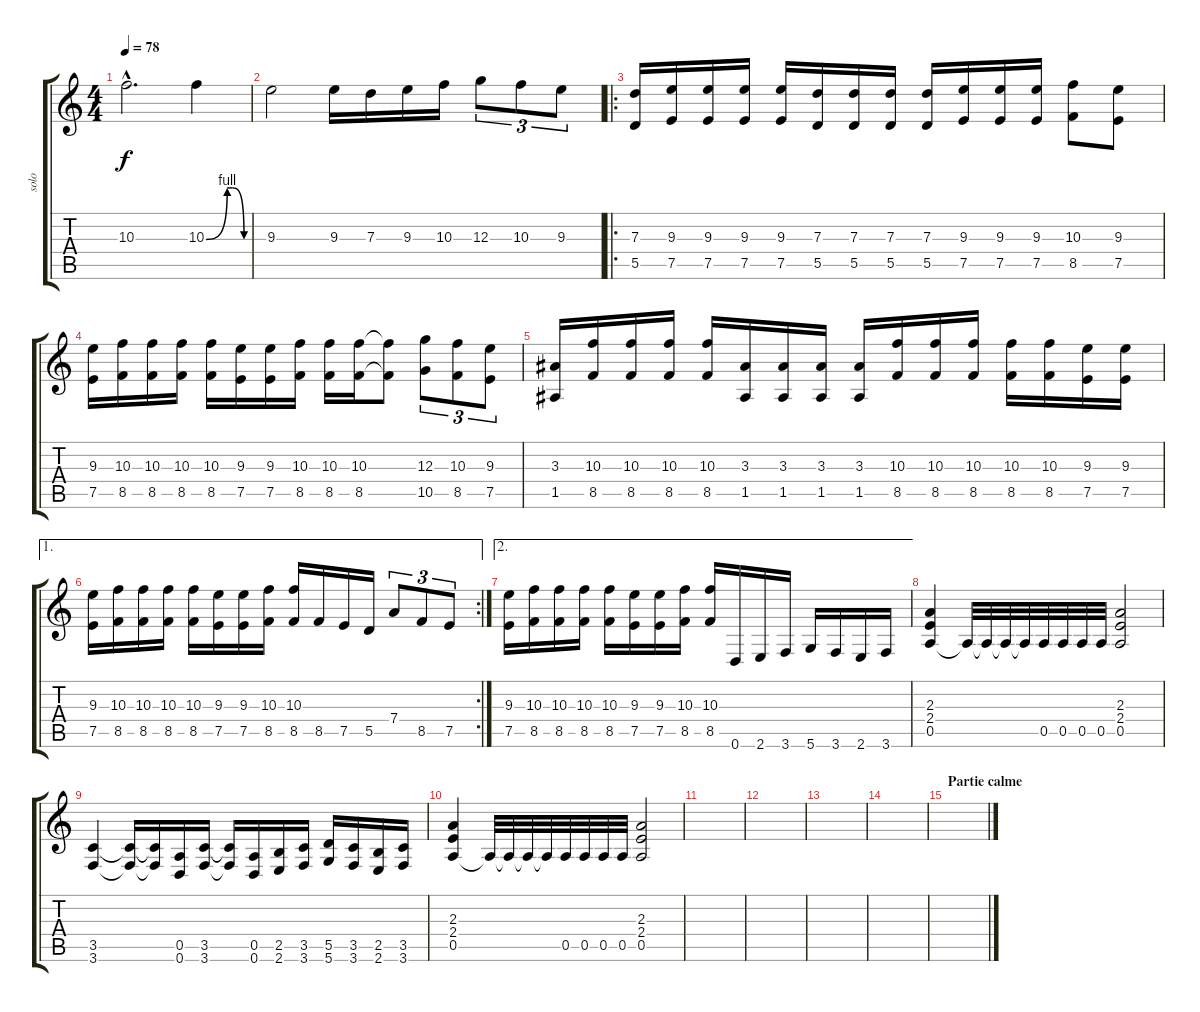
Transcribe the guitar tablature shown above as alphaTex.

\track ("solo" "solo") {instrument distortionguitar}
\staff {score tabs}
\tuning (E4 B3 G3 D3 A2 D2) {hide}
\ts (4 4)
\tempo 78
\clef g2
\ks c
10.3{hac}.2{d dy f} 10.3{be (custom 0 0 30 4 34 4 37 4 54 0 60 0)}.4 |
9.3.2 9.3.16 7.3.16 9.3.16 10.3.16 12.3.8{tu (3 2)} 10.3.8{tu (3 2)} 9.3.8{tu (3 2)} |
\ro
(7.3 5.5).16 (9.3 7.5).16 (9.3 7.5).16 (9.3 7.5).16 (9.3 7.5).16 (7.3 5.5).16 (7.3 5.5).16 (7.3 5.5).16 (7.3 5.5).16 (9.3 7.5).16 (9.3 7.5).16 (9.3 7.5).16 (10.3 8.5).8 (9.3 7.5).8 |
(9.3 7.5).16 (10.3 8.5).16 (10.3 8.5).16 (10.3 8.5).16 (10.3 8.5).16 (9.3 7.5).16 (9.3 7.5).16 (10.3 8.5).16 (10.3 8.5).16 (10.3 8.5).16 (10.3{t} 8.5{t}).8 (12.3 10.5).8{tu (3 2)} (10.3 8.5).8{tu (3 2)} (9.3 7.5).8{tu (3 2)} |
(3.3 1.5).16 (10.3 8.5).16 (10.3 8.5).16 (10.3 8.5).16 (10.3 8.5).16 (3.3 1.5).16 (3.3 1.5).16 (3.3 1.5).16 (3.3 1.5).16 (10.3 8.5).16 (10.3 8.5).16 (10.3 8.5).16 (10.3 8.5).16 (10.3 8.5).16 (9.3 7.5).16 (9.3 7.5).16 |
\ae 1
\rc 2
(9.3 7.5).16 (10.3 8.5).16 (10.3 8.5).16 (10.3 8.5).16 (10.3 8.5).16 (9.3 7.5).16 (9.3 7.5).16 (10.3 8.5).16 (10.3 8.5).16 8.5.16 7.5.16 5.5.16 7.4.8{tu (3 2)} 8.5.8{tu (3 2)} 7.5.8{tu (3 2)} |
\ae 2
(9.3 7.5).16 (10.3 8.5).16 (10.3 8.5).16 (10.3 8.5).16 (10.3 8.5).16 (9.3 7.5).16 (9.3 7.5).16 (10.3 8.5).16 (10.3 8.5).16 0.6.16 2.6.16 3.6.16 5.6.16 3.6.16 2.6.16 3.6.16 |
(2.3 2.4 0.5).4 0.5{t}.32 0.5{t}.32 0.5{t}.32 0.5{t}.32 0.5.32 0.5.32 0.5.32 0.5.32 (2.3 2.4 0.5).2 |
(3.5 3.6).4 (3.5{t} 3.6{t}).16 (3.5{t} 3.6{t}).16 (0.5 0.6).16 (3.5 3.6).16 (3.5{t} 3.6{t}).16 (0.5 0.6).16 (2.5 2.6).16 (3.5 3.6).16 (5.5 5.6).16 (3.5 3.6).16 (2.5 2.6).16 (3.5 3.6).16 |
(2.3 2.4 0.5).4 0.5{t}.32 0.5{t}.32 0.5{t}.32 0.5{t}.32 0.5.32 0.5.32 0.5.32 0.5.32 (2.3 2.4 0.5).2 |
|
|
|
|
\section ("" "Partie calme")
